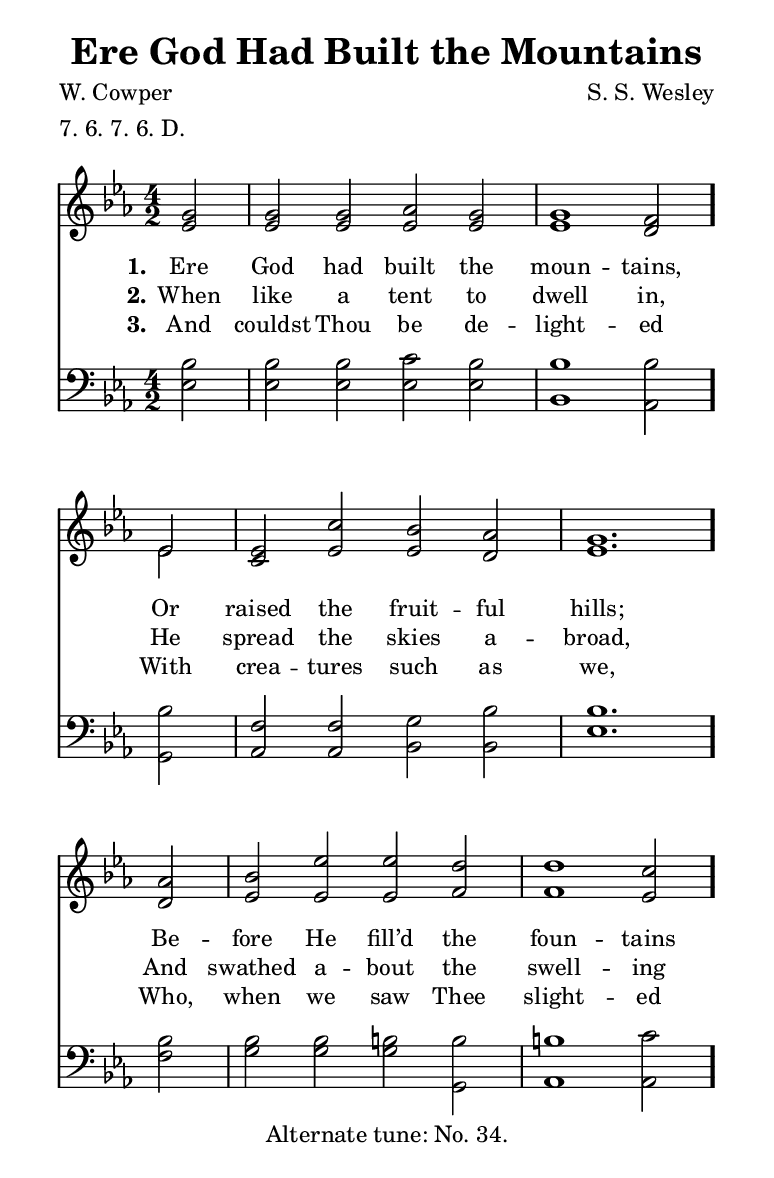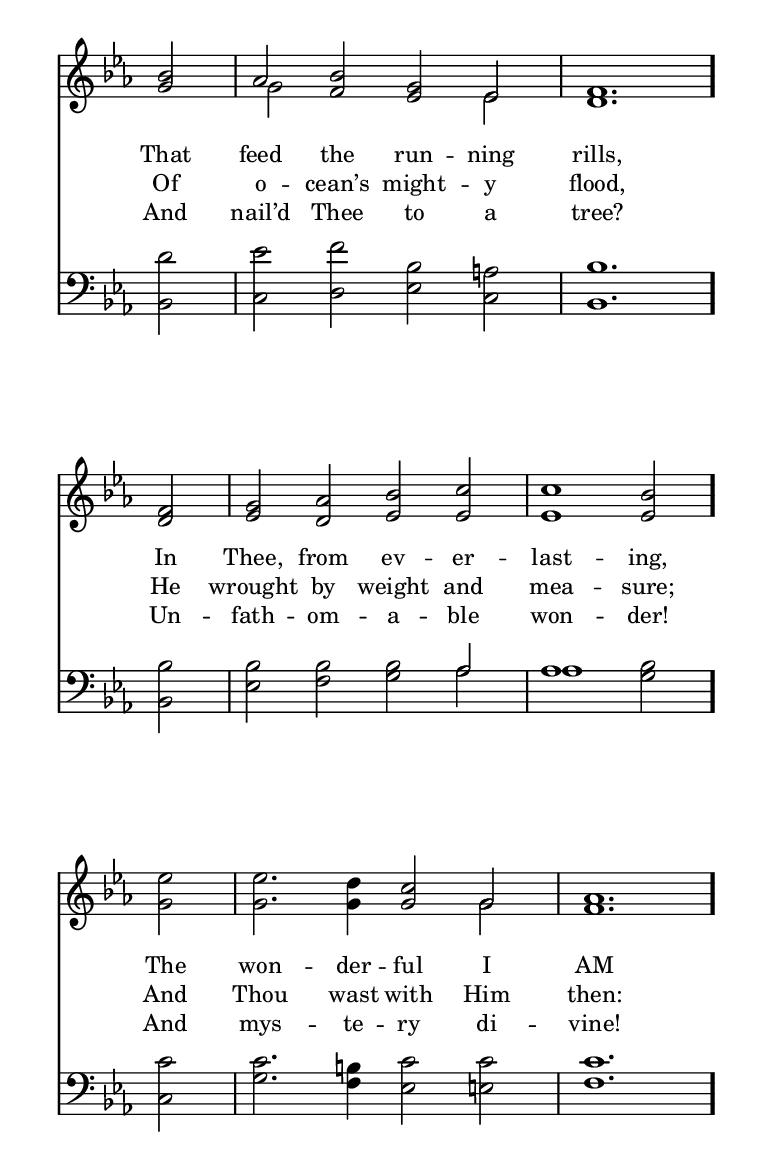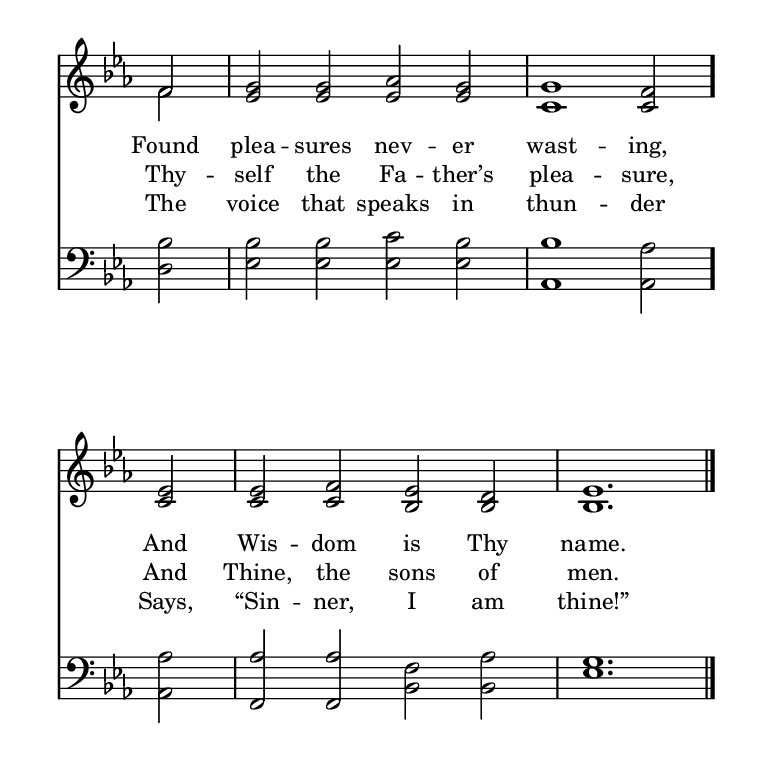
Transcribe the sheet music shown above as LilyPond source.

\include "common/global.ily"
\paper {
  \include "common/paper.ily"
  oddFooterMarkup = \markup { \fill-line { \on-the-fly \first-page "Alternate tune: No. 34." } }
}

\header{
  %gospel
  hymnnumber = "82"
  title = "Ere God Had Built the Mountains"
  tunename = "Aurelia"
  meter = "7. 6. 7. 6. D."
  poet = "W. Cowper"
  composer = "S. S. Wesley"
  %copyright = ""
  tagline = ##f
}

% for fermata in MIDI
ta = { \tempo 2=80 }
tb = { \tempo 2=40 }

patternAA = { c2 | c2 c2 c2 c2 | c1 c2 }

patternBA = { c2 | c2 c2 c2 c2 | c1. }
patternBB = { c2 | c2. c4 c2 c2 | c1. }

global = {
  \include "common/overrides.ily"
  \override Staff.TimeSignature.style = #'numbered
  \time 4/2
  \override Score.MetronomeMark.transparent = ##t % hide all fermata changes too
  \ta
  \key ees \major
  \partial 2
  \autoBeamOff
}

notesSoprano = {
\global
\relative c'' {

  \changePitch \patternAA { g | g g aes g | g f }
  \changePitch \patternBA { ees | ees c' bes aes | g }
  \changePitch \patternAA { aes | bes ees ees d | d c }
  \changePitch \patternBA { bes | aes bes g ees | f }

  \changePitch \patternAA { f | g aes bes c | c bes }
  \changePitch \patternBB { ees | ees d c g | aes }
  \changePitch \patternAA { f | g g aes g | g f }
  \changePitch \patternBA { ees | ees f ees d | ees }

  \bar "|."

}
}

notesAlto = {
\global
\relative e' {

  \changePitch \patternAA { ees | ees ees ees ees | ees d }
  \changePitch \patternBA { ees | c ees ees d | ees }
  \changePitch \patternAA { d | ees ees ees f | f ees }
  \changePitch \patternBA { g | g f ees ees | d }

  \changePitch \patternAA { d | ees d ees ees | ees ees }
  \changePitch \patternBB { g | g g g g | f }
  \changePitch \patternAA { f | ees ees ees ees | c c }
  \changePitch \patternBA { c | c c bes bes | bes }

}
}

notesTenor = {
\global
\relative a {

  \changePitch \patternAA { bes | bes bes c bes | bes bes }
  \changePitch \patternBA { bes | f f g bes | bes }
  \changePitch \patternAA { bes | bes bes b b | b c }
  \changePitch \patternBA { d | ees f bes, a | bes }

  \changePitch \patternAA { bes | bes bes bes aes | aes bes }
  \changePitch \patternBB { c | c b c c | c }
  \changePitch \patternAA { bes | bes bes c bes | bes aes }
  \changePitch \patternBA { aes | aes aes f aes | g }

}
}

notesBass = {
\global
\relative f {

  \changePitch \patternAA { ees | ees ees ees ees | bes aes }
  \changePitch \patternBA { g | aes aes bes bes | ees }
  \changePitch \patternAA { f | g g g g, | aes aes }
  \changePitch \patternBA { bes | c d ees c | bes }

  \changePitch \patternAA { bes | ees f g aes | aes g }
  \changePitch \patternBB { c, | g' f ees e | f }
  \changePitch \patternAA { d | ees ees ees ees | aes, aes }
  \changePitch \patternBA { aes | f f bes bes | ees }

}
}

wordsA = \lyricmode {
\set stanza = "1."

Ere God had built the moun -- tains, \bar "."
Or raised the fruit -- ful hills; \bar "." \break
Be -- fore He fill’d the foun -- tains \bar "."
That feed the run -- ning rills, \bar "." \break
In Thee, from ev -- er -- last -- ing, \bar "."
The won -- der -- ful I AM \bar "." \break
Found plea -- sures nev -- er wast -- ing, \bar "."
And Wis -- dom is Thy name. \bar "." \break

}

wordsB = \lyricmode {
\set stanza = "2."

When like a tent to dwell in,
He spread the skies a -- broad,
And swathed a -- bout the swell -- ing
Of o -- cean’s might -- y flood,
He wrought by weight and mea -- sure;
And Thou wast with Him then:
Thy -- self the Fa -- ther’s plea -- sure,
And Thine, the sons of men.

}

wordsC = \lyricmode {
\set stanza = "3."

And couldst Thou be de -- light -- ed
With crea -- tures such as we,
Who, when we saw Thee slight -- ed
And nail’d Thee to a tree?
Un -- fath -- om -- a -- ble won -- der!
And mys -- te -- ry di -- vine!
The voice that speaks in thun -- der
Says, “Sin -- ner, I am thine!”

}

\score {
  \context ChoirStaff <<
    \context Staff = upper <<
      \set Staff.autoBeaming = ##f
      \set ChoirStaff.systemStartDelimiter = #'SystemStartBar
      \set ChoirStaff.printPartCombineTexts = ##f
      \partcombine #'(2 . 9) \notesSoprano \notesAlto
      \context NullVoice = sopranos { \voiceOne << \notesSoprano >> }
      \context NullVoice = altos { \voiceTwo << \notesAlto >> }
      \context Lyrics = one   \lyricsto sopranos \wordsA
      \context Lyrics = two   \lyricsto sopranos \wordsB
      \context Lyrics = three \lyricsto sopranos \wordsC
    >>
    \context Staff = men <<
      \set Staff.autoBeaming = ##f
      \clef bass
      \set ChoirStaff.printPartCombineTexts = ##f
      \partcombine #'(2 . 9) \notesTenor \notesBass
      \context NullVoice = tenors { \voiceOne << \notesTenor >> }
      \context NullVoice = basses { \voiceTwo << \notesBass >> }
    >>
  >>
  \layout {
    \include "common/layout.ily"
  }
  \midi{
    \include "common/midi.ily"
  }
}

\version "2.19.49"  % necessary for upgrading to future LilyPond versions.

% vi:set et ts=2 sw=2 ai nocindent syntax=lilypond:
